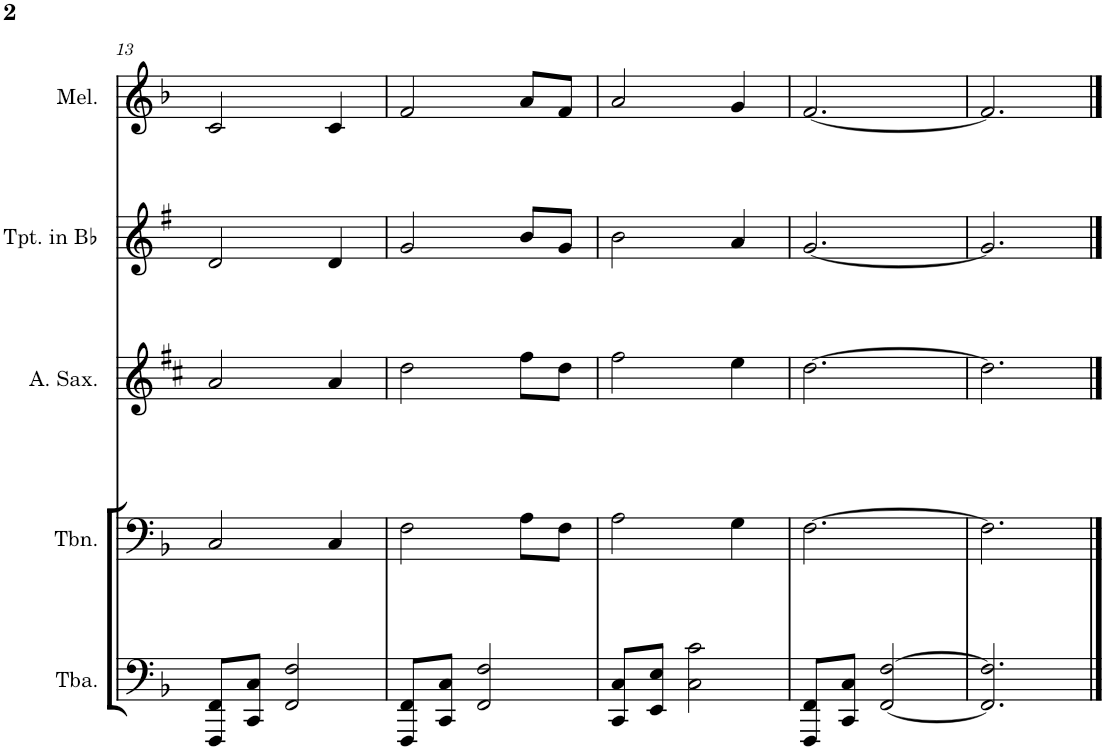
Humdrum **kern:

**kern	**kern	**kern	**kern	**kern
*part5	*part4	*part3	*part2	*part1
*staff5	*staff4	*staff3	*staff2	*staff1
*I"Tuba	*I"Trombone	*I"Alto Saxophone	*I"Trumpet in Bb	*I"Melodica
*I'Tba.	*I'Tbn.	*I'A. Sax.	*I'Tpt. in Bb	*I'Mel.
!!LO:PB:g=z
*clefF4	*clefF4	*clefG2	*clefG2	*clefG2
*	*	*Trd5c9	*Trd1c2	*
*k[b-]	*k[b-]	*k[f#c#]	*k[f#]	*k[b-]
*M3/4	*M3/4	*M3/4	*M3/4	*M3/4
=13	=13	=13	=13	=13
8FFF/ 8FF/L	2C/	2a/	2d/	2c/
8CC/ 8C/J	.	.	.	.
2FF/ 2F/	.	.	.	.
.	4C/	4a/	4d/	4c/
=14	=14	=14	=14	=14
8FFF/ 8FF/L	2F\	2dd\	2g/	2f/
8CC/ 8C/J	.	.	.	.
2FF/ 2F/	.	.	.	.
.	8A\L	8ff#\L	8b/L	8a/L
.	8F\J	8dd\J	8g/J	8f/J
=15	=15	=15	=15	=15
8CC/ 8C/L	2A\	2ff#\	2b\	2a/
8EE/ 8E/J	.	.	.	.
2C\ 2c\	.	.	.	.
.	4G\	4ee\	4a/	4g/
=16	=16	=16	=16	=16
8FFF/ 8FF/L	[2.F\	[2.dd\	[2.g/	[2.f/
8CC/ 8C/J	.	.	.	.
[2FF/ [2F/	.	.	.	.
=17	=17	=17	=17	=17
2.FF/] 2.F/]	2.F\]	2.dd\]	2.g/]	2.f/]
==	==	==	==	==
*-	*-	*-	*-	*-
